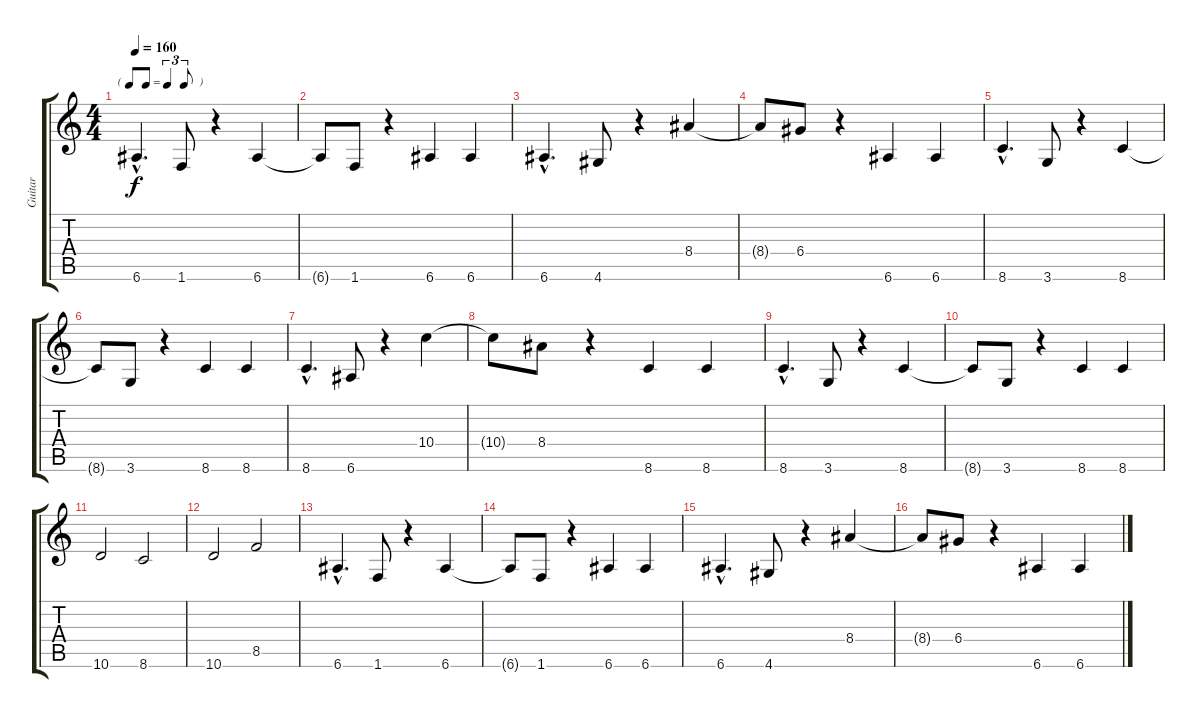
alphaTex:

\track ("Guitar" "Guitar") {instrument overdrivenguitar}
\staff {score tabs}
\tuning (E4 B3 G3 D3 A2 E2) {hide}
\ts (4 4)
\tf triplet8th
\tempo 160
\clef g2
\ks c
6.6{hac}.4{d dy f} 1.6.8 r.4 6.6.4 |
6.6{t}.8 1.6.8 r.4 6.6.4 6.6.4 |
6.6{hac}.4{d} 4.6.8 r.4 8.4.4 |
8.4{t}.8 6.4.8 r.4 6.6.4 6.6.4 |
8.6{hac}.4{d} 3.6.8 r.4 8.6.4 |
8.6{t}.8 3.6.8 r.4 8.6.4 8.6.4 |
8.6{hac}.4{d} 6.6.8 r.4 10.4.4 |
10.4{t}.8 8.4.8 r.4 8.6.4 8.6.4 |
8.6{hac}.4{d} 3.6.8 r.4 8.6.4 |
8.6{t}.8 3.6.8 r.4 8.6.4 8.6.4 |
10.6.2 8.6.2 |
10.6.2 8.5.2 |
6.6{hac}.4{d} 1.6.8 r.4 6.6.4 |
6.6{t}.8 1.6.8 r.4 6.6.4 6.6.4 |
6.6{hac}.4{d} 4.6.8 r.4 8.4.4 |
8.4{t}.8 6.4.8 r.4 6.6.4 6.6.4
